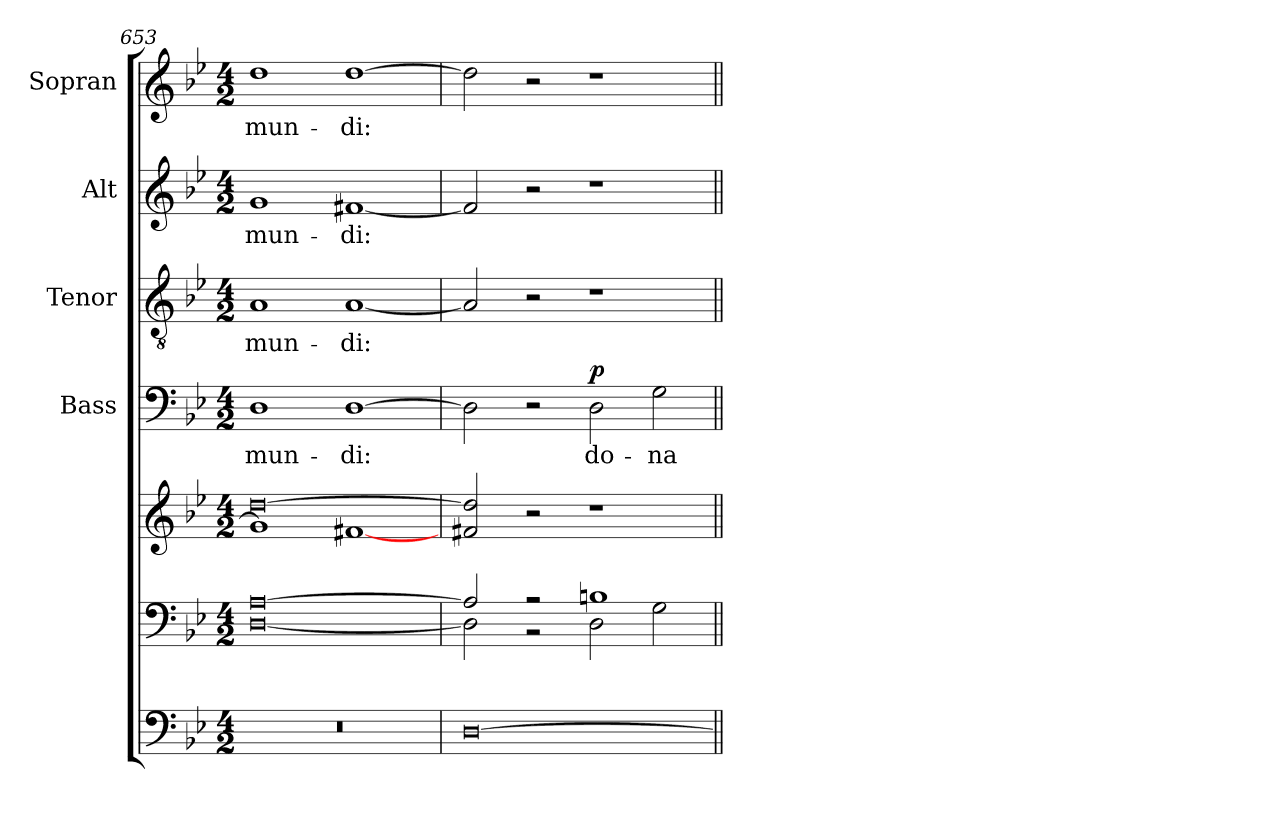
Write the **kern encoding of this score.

**kern	**kern	**kern	**kern	**text	**dynam	**kern	**text	**kern	**text	**kern	**text
*part6	*part5	*part5	*part4	*part4	*part4	*part3	*part3	*part2	*part2	*part1	*part1
*staff7	*staff6	*staff5	*staff4	*staff4	*staff4	*staff3	*staff3	*staff2	*staff2	*staff1	*staff1
*	*	*	*I"Bass	*	*	*I"Tenor	*	*I"Alt	*	*I"Sopran	*
*	*	*	*I'B.	*	*	*I'T.	*	*I'A.	*	*I'S.	*
*clefF4	*clefF4	*clefG2	*clefF4	*	*	*clefGv2	*	*clefG2	*	*clefG2	*
*k[b-e-]	*k[b-e-]	*k[b-e-]	*k[b-e-]	*	*	*k[b-e-]	*	*k[b-e-]	*	*k[b-e-]	*
*B-:	*B-:	*B-:	*B-:	*	*	*B-:	*	*B-:	*	*B-:	*
*M4/2	*M4/2	*M4/2	*M4/2	*	*	*M4/2	*	*M4/2	*	*M4/2	*
=653	=653	=653	=653	=653	=653	=653	=653	=653	=653	=653	=653
*	*^	*^	*	*	*	*	*	*	*	*	*
!	!	!	!	!	!	!LO:LY:b	!	!	!LO:LY:b	!	!LO:LY:b	!	!LO:LY:b
0r	[>0A	[<0D	[>0dd	1g]	1D	mun-	.	1A	mun-	1g	mun-	1dd	mun-
!	!	!	!	!	!	!LO:LY:b	!	!	!LO:LY:b	!	!LO:LY:b	!	!LO:LY:b
.	.	.	.	[<1f#X	[1D	-di:	.	[1A	-di:	[1f#X	-di:	[1dd	-di:
*	*	*	*v	*v	*	*	*	*	*	*	*	*	*
=654	=654	=654	=654	=654	=654	=654	=654	=654	=654	=654	=654	=654
[0D	2A/]	2D\]	2f#/ 2dd/]	2D\]	.	.	2A/]	.	2f#/]	.	2dd\]	.
.	2r	2r	2r	2r	.	.	2r	.	2r	.	2r	.
!	!	!	!	!	!LO:LY:b	!LO:DY:a	!	!	!	!	!	!
.	1Bn	2D\	1r	2D\	do-	p	1r	.	1r	.	1r	.
!	!	!	!	!	!LO:LY:b	!	!	!	!	!	!	!
.	.	2G\	.	2G\	-na	.	.	.	.	.	.	.
*	*v	*v	*	*	*	*	*	*	*	*	*	*
=||	=||	=||	=||	=||	=||	=||	=||	=||	=||	=||	=||
*-	*-	*-	*-	*-	*-	*-	*-	*-	*-	*-	*-
